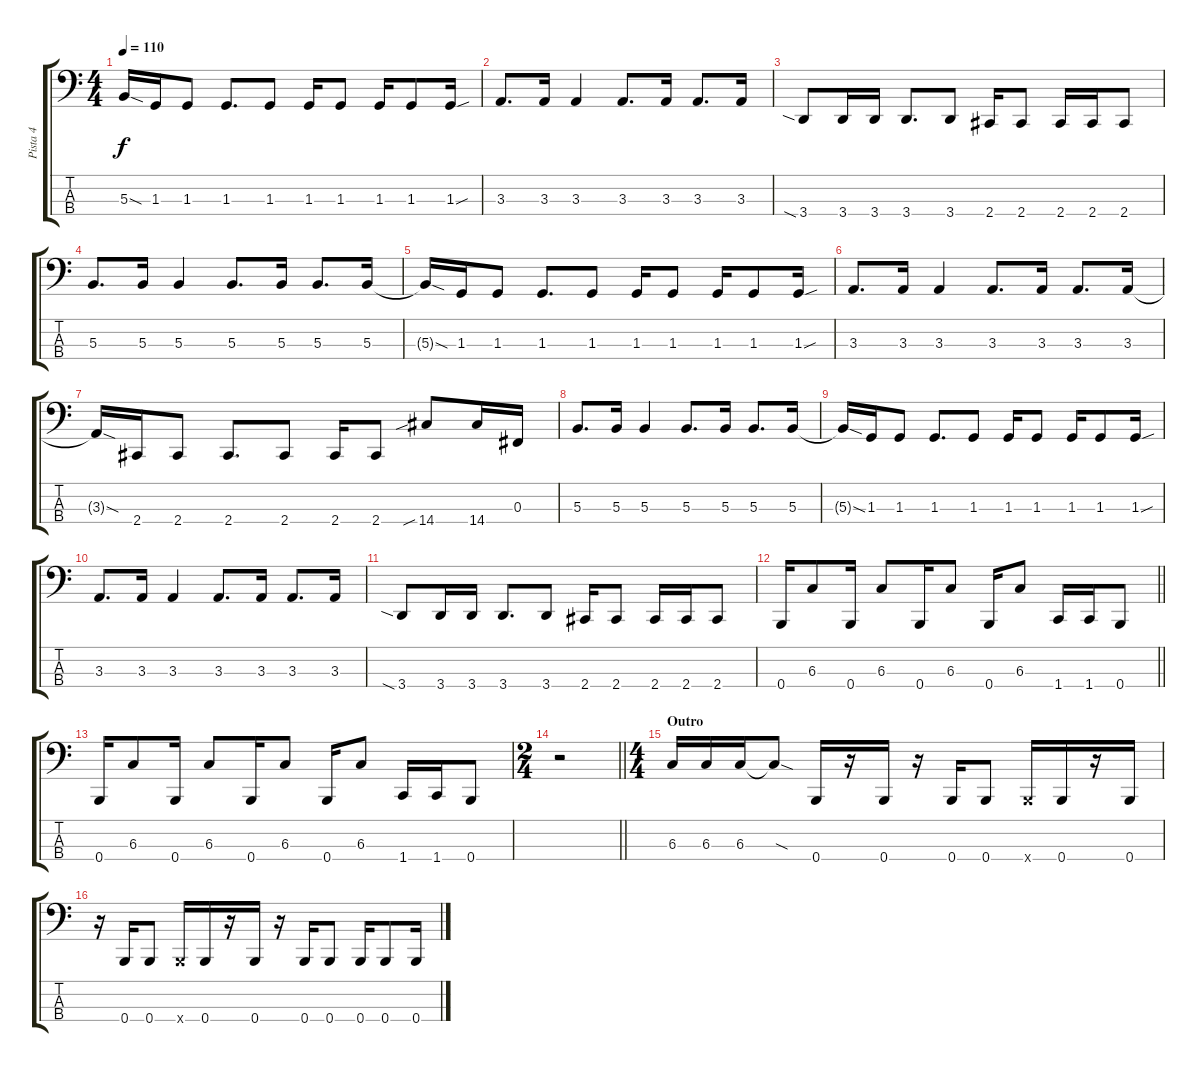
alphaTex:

\track ("Pista 4" "Pista 4") {instrument electricbassfinger}
\staff {score tabs}
\tuning (E2 B1 Gb1 B0) {hide}
\ts (4 4)
\tempo 110
\clef f4
\ks c
5.3{sod t}.16{dy f} 1.3.16 1.3.8 1.3.8{d} 1.3.8 1.3.16 1.3.8 1.3.16 1.3.8 1.3{sou}.16 |
3.3.8{d} 3.3.16 3.3.4 3.3.8{d} 3.3.16 3.3.8{d} 3.3.16 |
3.4{sia}.8 3.4.16 3.4.16 3.4.8{d} 3.4.8 2.4.16 2.4.8 2.4.16 2.4.16 2.4.8 |
5.3.8{d} 5.3.16 5.3.4 5.3.8{d} 5.3.16 5.3.8{d} 5.3.16 |
5.3{sod t}.16 1.3.16 1.3.8 1.3.8{d} 1.3.8 1.3.16 1.3.8 1.3.16 1.3.8 1.3{sou}.16 |
3.3.8{d} 3.3.16 3.3.4 3.3.8{d} 3.3.16 3.3.8{d} 3.3.16 |
3.3{sod t}.16 2.4.16 2.4.8 2.4.8{d} 2.4.8 2.4.16 2.4.8 14.4{sib}.8 14.4.16 0.3.16 |
5.3.8{d} 5.3.16 5.3.4 5.3.8{d} 5.3.16 5.3.8{d} 5.3.16 |
5.3{sod t}.16 1.3.16 1.3.8 1.3.8{d} 1.3.8 1.3.16 1.3.8 1.3.16 1.3.8 1.3{sou}.16 |
3.3.8{d} 3.3.16 3.3.4 3.3.8{d} 3.3.16 3.3.8{d} 3.3.16 |
3.4{sia}.8 3.4.16 3.4.16 3.4.8{d} 3.4.8 2.4.16 2.4.8 2.4.16 2.4.16 2.4.8 |
\barLineRight lightlight
0.4.16 6.3.8 0.4.16 6.3.8 0.4.16 6.3.8 0.4.16 6.3.8 1.4.16 1.4.16 0.4.8 |
0.4.16 6.3.8 0.4.16 6.3.8 0.4.16 6.3.8 0.4.16 6.3.8 1.4.16 1.4.16 0.4.8 |
\ts (2 4)
\barLineRight lightlight
r.2 |
\ts (4 4)
\section ("" "Outro")
6.3.16 6.3.16 6.3.16 6.3{sod t}.8 0.4.16 r.16 0.4.16 r.16 0.4.16 0.4.8 0.4{x}.16 0.4.16 r.16 0.4.16 |
r.16 0.4.16 0.4.8 0.4{x}.16 0.4.16 r.16 0.4.16 r.16 0.4.16 0.4.8 0.4.16 0.4.8 0.4.16
